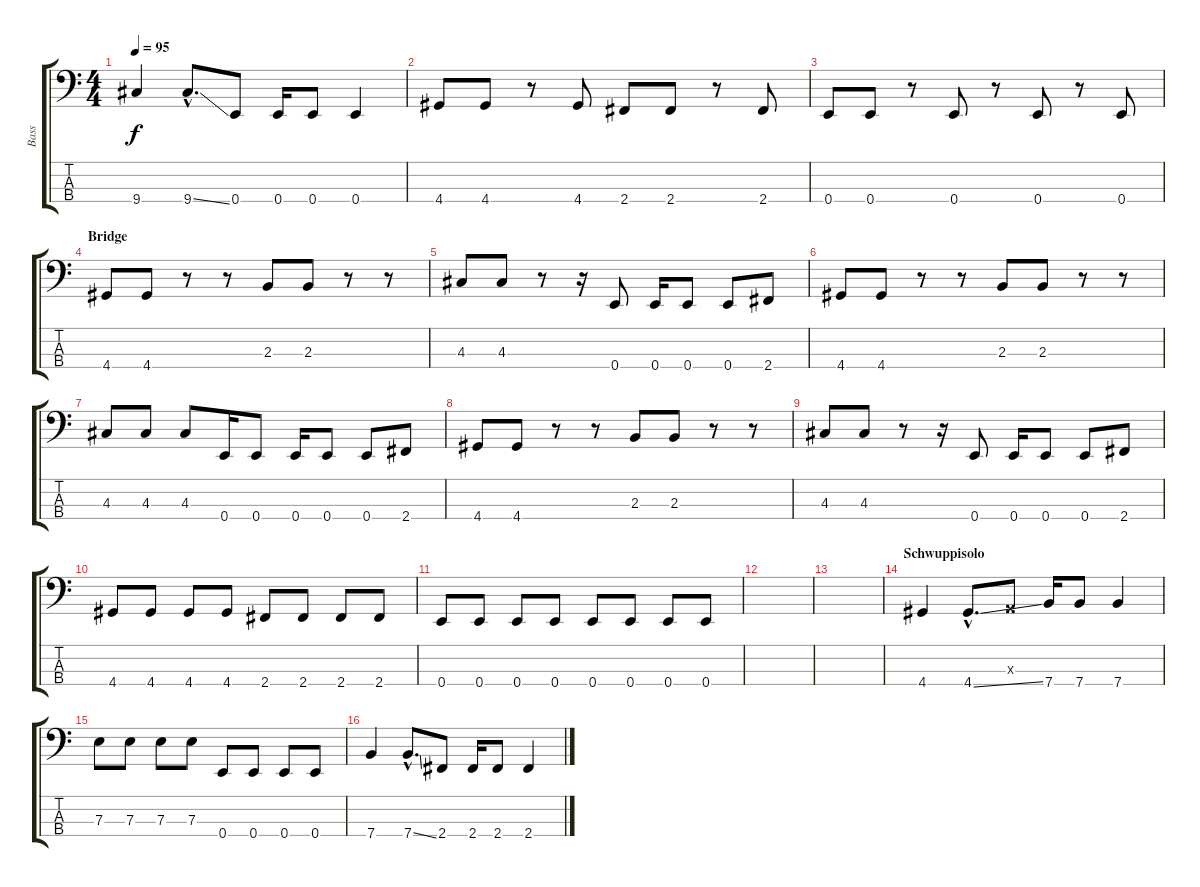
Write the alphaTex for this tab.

\track ("Bass" "Bass") {instrument electricbassfinger}
\staff {score tabs}
\tuning (G2 D2 A1 E1) {hide}
\ts (4 4)
\tempo 95
\clef f4
\ks c
9.4.4{dy f} 9.4{ss hac}.8{d} 0.4.8 0.4.16 0.4.8 0.4.4 |
4.4.8 4.4.8 r.8 4.4.8 2.4.8 2.4.8 r.8 2.4.8 |
0.4.8 0.4.8 r.8 0.4.8 r.8 0.4.8 r.8 0.4.8 |
\section ("" "Bridge")
4.4.8 4.4.8 r.8 r.8 2.3.8 2.3.8 r.8 r.8 |
4.3.8 4.3.8 r.8 r.16 0.4.8 0.4.16 0.4.8 0.4.8 2.4.8 |
4.4.8 4.4.8 r.8 r.8 2.3.8 2.3.8 r.8 r.8 |
4.3.8 4.3.8 4.3.8 0.4.16 0.4.8 0.4.16 0.4.8 0.4.8 2.4.8 |
4.4.8 4.4.8 r.8 r.8 2.3.8 2.3.8 r.8 r.8 |
4.3.8 4.3.8 r.8 r.16 0.4.8 0.4.16 0.4.8 0.4.8 2.4.8 |
4.4.8 4.4.8 4.4.8 4.4.8 2.4.8 2.4.8 2.4.8 2.4.8 |
0.4.8 0.4.8 0.4.8 0.4.8 0.4.8 0.4.8 0.4.8 0.4.8 |
|
|
\section ("" "Schwuppisolo")
4.4.4 4.4{ss hac}.8{d} 0.3{x}.8 7.4.16 7.4.8 7.4.4 |
7.3.8 7.3.8 7.3.8 7.3.8 0.4.8 0.4.8 0.4.8 0.4.8 |
7.4.4 7.4{ss hac}.8{d} 2.4.8 2.4.16 2.4.8 2.4.4
